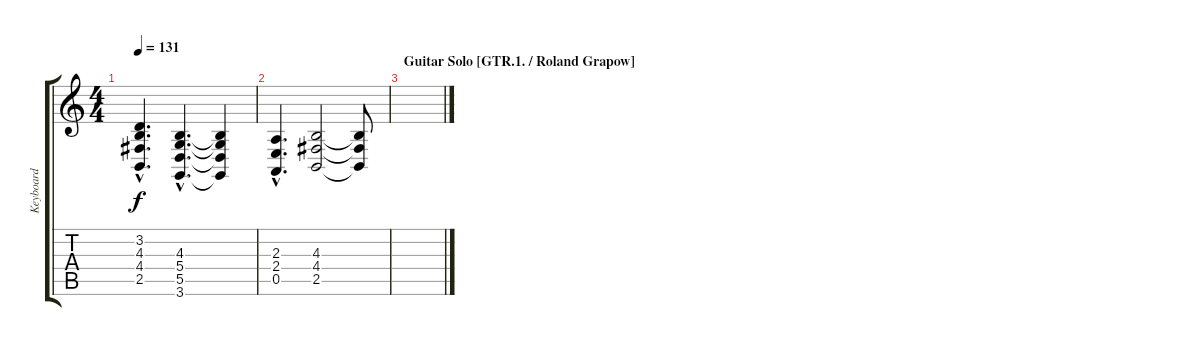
\track ("Keyboard" "Keyboard") {instrument lead2sawtooth}
\staff {score tabs}
\tuning (E4 B3 G3 D3 A2 E2) {hide}
\ts (4 4)
\tempo 131
\clef g2
\ks c
(3.2{hac} 4.3{hac} 4.4{hac} 2.5{hac}).4{d dy f} (4.3{hac} 5.4{hac} 5.5{hac} 3.6{hac}).4{d} (4.3{t} 5.4{t} 5.5{t} 3.6{t}).4 |
(2.3{hac} 2.4{hac} 0.5{hac}).4{d} (4.3 4.4 2.5).2 (4.3{t} 4.4{t} 2.5{t}).8 |
\section ("" "Guitar Solo [GTR.1. / Roland Grapow]")
